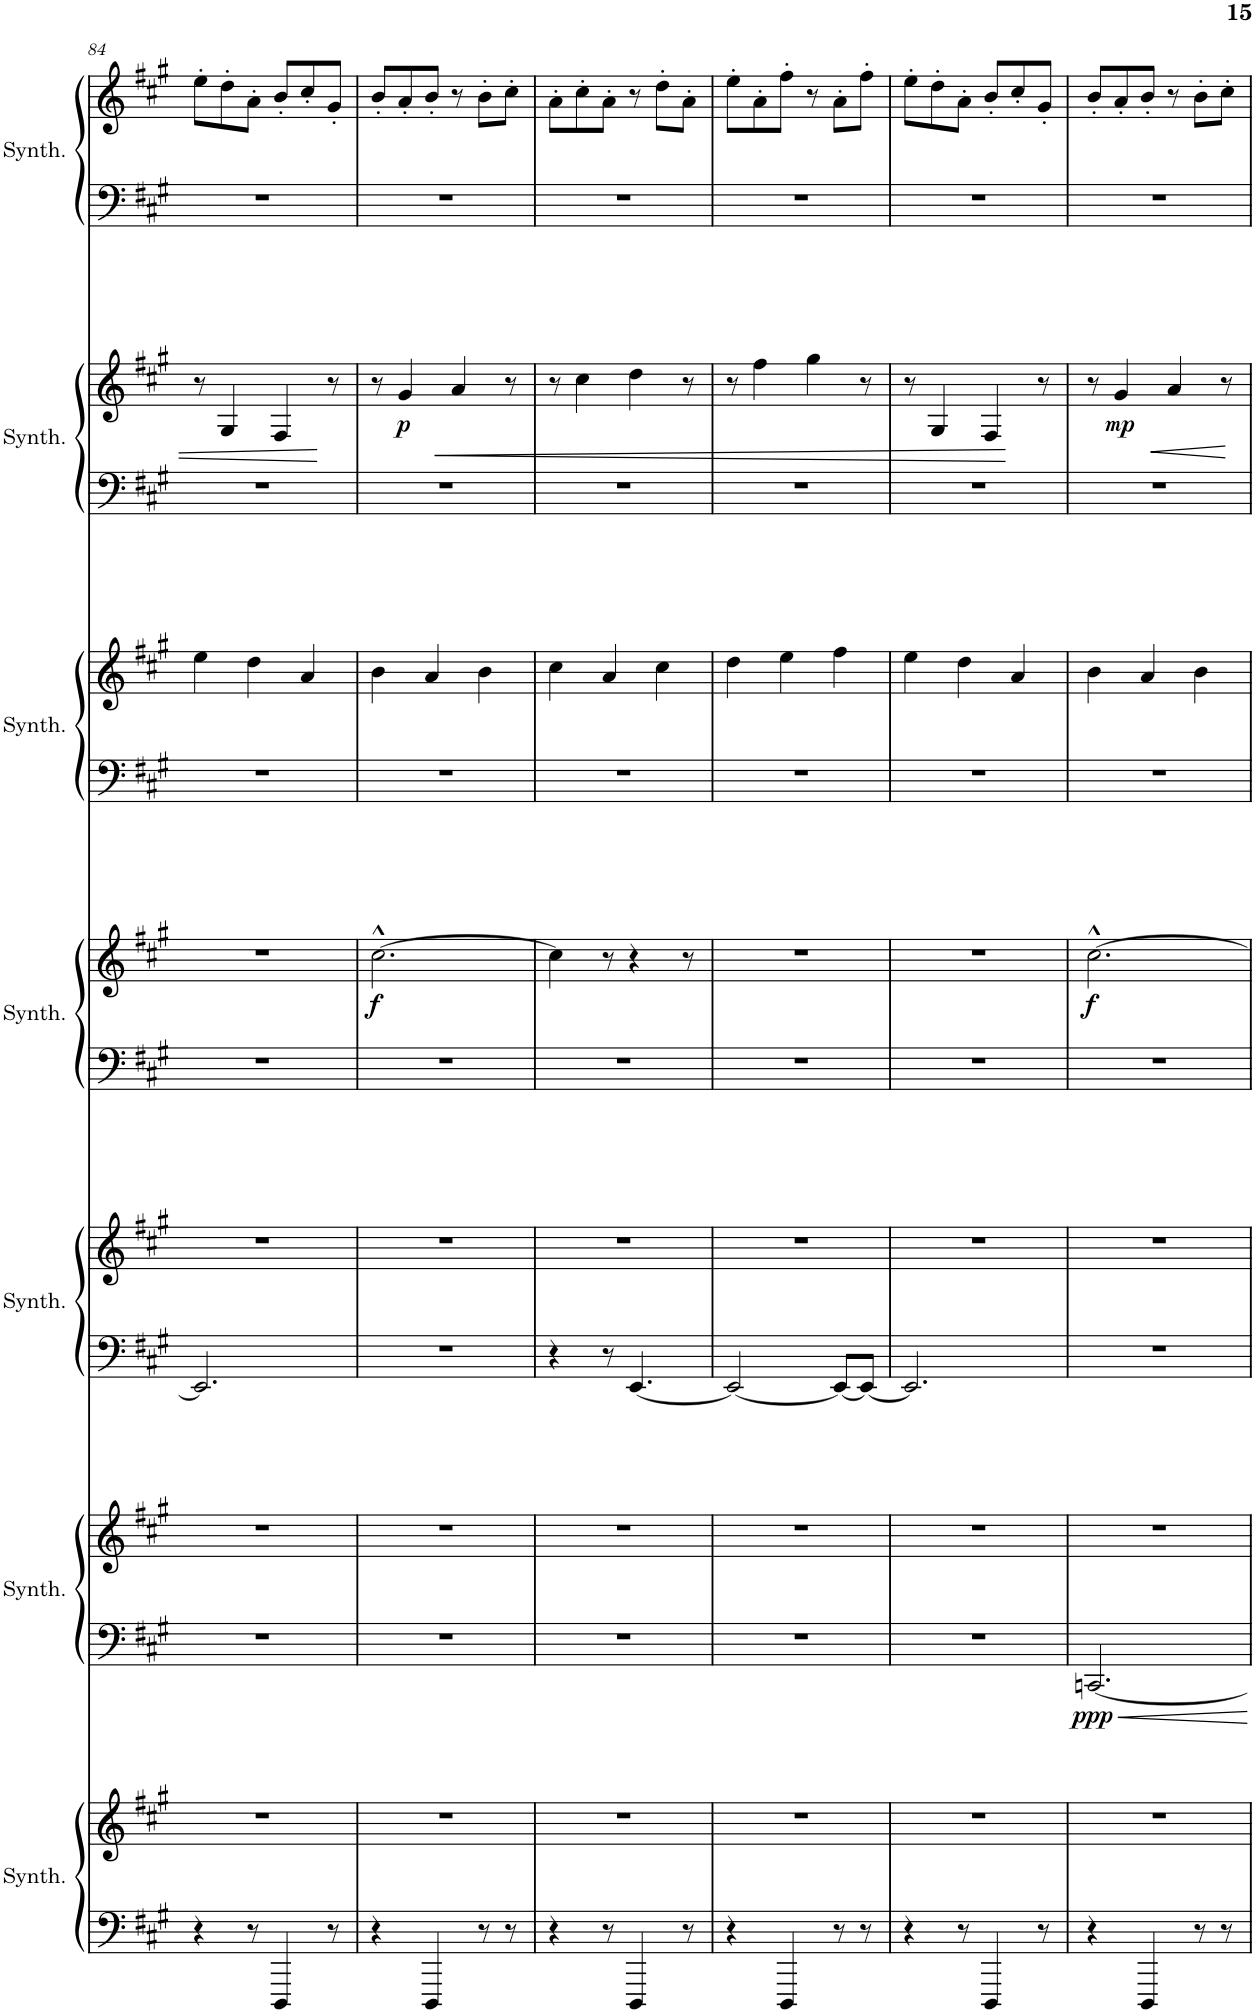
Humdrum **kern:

**kern	**kern	**kern	**kern	**dynam	**kern	**kern	**kern	**kern	**dynam	**kern	**kern	**kern	**kern	**dynam	**kern	**kern
*part7	*part7	*part6	*part6	*part6	*part5	*part5	*part4	*part4	*part4	*part3	*part3	*part2	*part2	*part2	*part1	*part1
*staff14	*staff13	*staff12	*staff11	*staff11/12	*staff10	*staff9	*staff8	*staff7	*staff7/8	*staff6	*staff5	*staff4	*staff3	*staff3/4	*staff2	*staff1
*I"Crystal Synthesizer	*	*I"Saw Synthesizer	*	*	*I"Atmosphere Synthesizer	*	*I"Goblins Synthesizer	*	*	*I"Choir Synthesizer	*	*I"Bowed Synthesizer	*	*	*I"String Synthesizer	*
*I'Synth.	*	*I'Synth.	*	*	*I'Synth.	*	*I'Synth.	*	*	*I'Synth.	*	*I'Synth.	*	*	*I'Synth.	*
!!LO:PB:g=z
*clefF4	*clefG2	*clefF4	*clefG2	*	*clefF4	*clefG2	*clefF4	*clefG2	*	*clefF4	*clefG2	*clefF4	*clefG2	*	*clefF4	*clefG2
*k[f#c#g#]	*k[f#c#g#]	*k[f#c#g#]	*k[f#c#g#]	*	*k[f#c#g#]	*k[f#c#g#]	*k[f#c#g#]	*k[f#c#g#]	*	*k[f#c#g#]	*k[f#c#g#]	*k[f#c#g#]	*k[f#c#g#]	*	*k[f#c#g#]	*k[f#c#g#]
*M6/8	*M6/8	*M6/8	*M6/8	*	*M6/8	*M6/8	*M6/8	*M6/8	*	*M6/8	*M6/8	*M6/8	*M6/8	*	*M6/8	*M6/8
=84	=84	=84	=84	=84	=84	=84	=84	=84	=84	=84	=84	=84	=84	=84	=84	=84
4r	2.r	2.r	2.r	.	2.EE/]	2.r	2.r	2.r	.	2.r	4ee\	2.r	8r	.	2.r	8ee'\L
.	.	.	.	.	.	.	.	.	.	.	.	.	4G#/	.	.	8dd'\
8r	.	.	.	.	.	.	.	.	.	.	4dd\	.	.	.	.	8a'\J
4DDD/	.	.	.	.	.	.	.	.	.	.	.	.	4F#/	.	.	8b'/L
.	.	.	.	.	.	.	.	.	.	.	4a/	.	.	.	.	8cc#'/
8r	.	.	.	.	.	.	.	.	.	.	.	.	8r	.	.	8g#'/J
=85	=85	=85	=85	=85	=85	=85	=85	=85	=85	=85	=85	=85	=85	=85	=85	=85
!	!	!	!	!	!	!	!	!	!LO:DY:b	!	!	!	!	!	!	!
4r	2.r	2.r	2.r	.	2.r	2.r	2.r	[2.cc#^^\	f	2.r	4b\	2.r	8r	.	2.r	8b'/L
!	!	!	!	!	!	!	!	!	!	!	!	!	!	!LO:DY:b	!	!
.	.	.	.	.	.	.	.	.	.	.	.	.	4g#/	p	.	8a'/
4DDD/	.	.	.	.	.	.	.	.	.	.	4a/	.	.	.	.	8b'/J
!	!	!	!	!	!	!	!	!	!	!	!	!	!	!LO:HP:b	!	!
.	.	.	.	.	.	.	.	.	.	.	.	.	4a/	<	.	8r
8r	.	.	.	.	.	.	.	.	.	.	4b\	.	.	.	.	8b'\L
8r	.	.	.	.	.	.	.	.	.	.	.	.	8r	.	.	8cc#'\J
=86	=86	=86	=86	=86	=86	=86	=86	=86	=86	=86	=86	=86	=86	=86	=86	=86
4r	2.r	2.r	2.r	.	4r	2.r	2.r	4cc#\]	.	2.r	4cc#\	2.r	8r	.	2.r	8a'\L
.	.	.	.	.	.	.	.	.	.	.	.	.	4cc#\	.	.	8cc#'\
8r	.	.	.	.	8r	.	.	8r	.	.	4a/	.	.	.	.	8a'\J
4DDD/	.	.	.	.	[4.EE/	.	.	4r	.	.	.	.	4dd\	.	.	8r
.	.	.	.	.	.	.	.	.	.	.	4cc#\	.	.	.	.	8dd'\L
8r	.	.	.	.	.	.	.	8r	.	.	.	.	8r	.	.	8a'\J
=87	=87	=87	=87	=87	=87	=87	=87	=87	=87	=87	=87	=87	=87	=87	=87	=87
4r	2.r	2.r	2.r	.	2EE/_	2.r	2.r	2.r	.	2.r	4dd\	2.r	8r	.	2.r	8ee'\L
.	.	.	.	.	.	.	.	.	.	.	.	.	4ff#\	.	.	8a'\
4DDD/	.	.	.	.	.	.	.	.	.	.	4ee\	.	.	.	.	8ff#'\J
.	.	.	.	.	.	.	.	.	.	.	.	.	4gg#\	.	.	8r
8r	.	.	.	.	8EE/L_	.	.	.	.	.	4ff#\	.	.	.	.	8a'\L
8r	.	.	.	.	8EE/J_	.	.	.	.	.	.	.	8r	.	.	8ff#'\J
=88	=88	=88	=88	=88	=88	=88	=88	=88	=88	=88	=88	=88	=88	=88	=88	=88
4r	2.r	2.r	2.r	.	2.EE/]	2.r	2.r	2.r	.	2.r	4ee\	2.r	8r	.	2.r	8ee'\L
.	.	.	.	.	.	.	.	.	.	.	.	.	4G#/	.	.	8dd'\
8r	.	.	.	.	.	.	.	.	.	.	4dd\	.	.	.	.	8a'\J
4DDD/	.	.	.	.	.	.	.	.	.	.	.	.	4F#/	.	.	8b'/L
.	.	.	.	.	.	.	.	.	.	.	4a/	.	.	.	.	8cc#'/
8r	.	.	.	.	.	.	.	.	.	.	.	.	8r	[	.	8g#'/J
=89	=89	=89	=89	=89	=89	=89	=89	=89	=89	=89	=89	=89	=89	=89	=89	=89
!	!	!	!	!LO:DY:b=2	!	!	!	!	!LO:DY:b	!	!	!	!	!	!	!
4r	2.r	[2.CCn/	2.r	ppp	2.r	2.r	2.r	[2.cc#^^\	f	2.r	4b\	2.r	8r	.	2.r	8b'/L
!	!	!	!	!	!	!	!	!	!	!	!	!	!	!LO:DY:b	!	!
.	.	.	.	.	.	.	.	.	.	.	.	.	4g#/	mp	.	8a'/
4DDD/	.	.	.	.	.	.	.	.	.	.	4a/	.	.	.	.	8b'/J
.	.	.	.	.	.	.	.	.	.	.	.	.	4a/	.	.	8r
8r	.	.	.	.	.	.	.	.	.	.	4b\	.	.	.	.	8b'\L
8r	.	.	.	.	.	.	.	.	.	.	.	.	8r	.	.	8cc#'\J
=	=	=	=	=	=	=	=	=	=	=	=	=	=	=	=	=
*-	*-	*-	*-	*-	*-	*-	*-	*-	*-	*-	*-	*-	*-	*-	*-	*-
